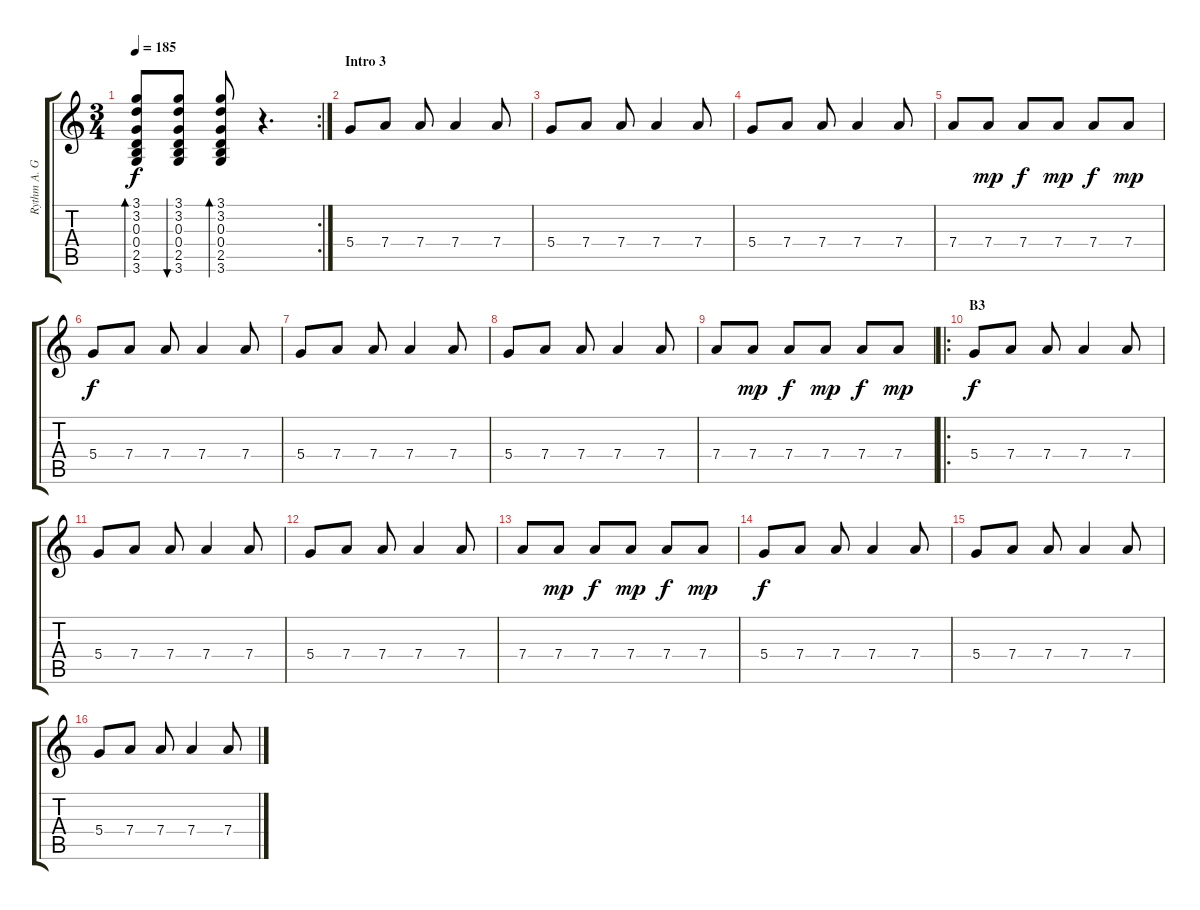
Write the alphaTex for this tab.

\track ("Rythm A. Guitar" "Rythm A. G") {instrument acousticguitarsteel}
\staff {score tabs}
\tuning (E4 B3 G3 D3 A2 E2) {hide}
\rc 2
\ts (3 4)
\tempo 185
\clef g2
\ks c
(3.1 3.2 0.3 0.4 2.5 3.6).8{bd 60 dy f} (3.1 3.2 0.3 0.4 2.5 3.6).8{bu 60} (3.1 3.2 0.3 0.4 2.5 3.6).8{bd 60} r.4{d} |
\section ("" "Intro 3")
5.4.8{volume 13} 7.4.8 7.4.8 7.4.4 7.4.8 |
5.4.8 7.4.8 7.4.8 7.4.4 7.4.8 |
5.4.8 7.4.8 7.4.8 7.4.4 7.4.8 |
7.4.8 7.4.8{dy mp} 7.4.8{dy f} 7.4.8{dy mp} 7.4.8{dy f} 7.4.8{dy mp} |
5.4.8{dy f} 7.4.8 7.4.8 7.4.4 7.4.8 |
5.4.8 7.4.8 7.4.8 7.4.4 7.4.8 |
5.4.8 7.4.8 7.4.8 7.4.4 7.4.8 |
7.4.8 7.4.8{dy mp} 7.4.8{dy f} 7.4.8{dy mp} 7.4.8{dy f} 7.4.8{dy mp} |
\ro
\section ("" "B3")
5.4.8{dy f} 7.4.8 7.4.8 7.4.4 7.4.8 |
5.4.8 7.4.8 7.4.8 7.4.4 7.4.8 |
5.4.8 7.4.8 7.4.8 7.4.4 7.4.8 |
7.4.8 7.4.8{dy mp} 7.4.8{dy f} 7.4.8{dy mp} 7.4.8{dy f} 7.4.8{dy mp} |
5.4.8{dy f} 7.4.8 7.4.8 7.4.4 7.4.8 |
5.4.8 7.4.8 7.4.8 7.4.4 7.4.8 |
5.4.8 7.4.8 7.4.8 7.4.4 7.4.8
